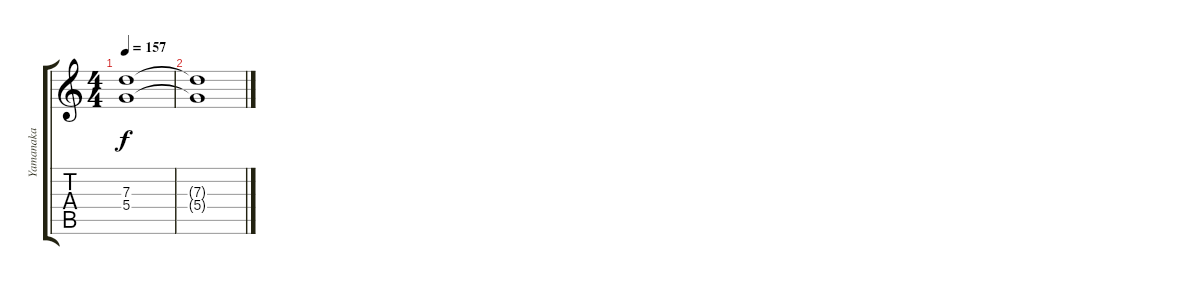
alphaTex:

\track ("Yamanaka" "Yamanaka") {instrument overdrivenguitar}
\staff {score tabs}
\tuning (E4 B3 G3 D3 A2 E2) {hide}
\ts (4 4)
\tempo 157
\clef g2
\ks c
(7.3 5.4).1{dy f} |
(7.3{t} 5.4{t}).1
